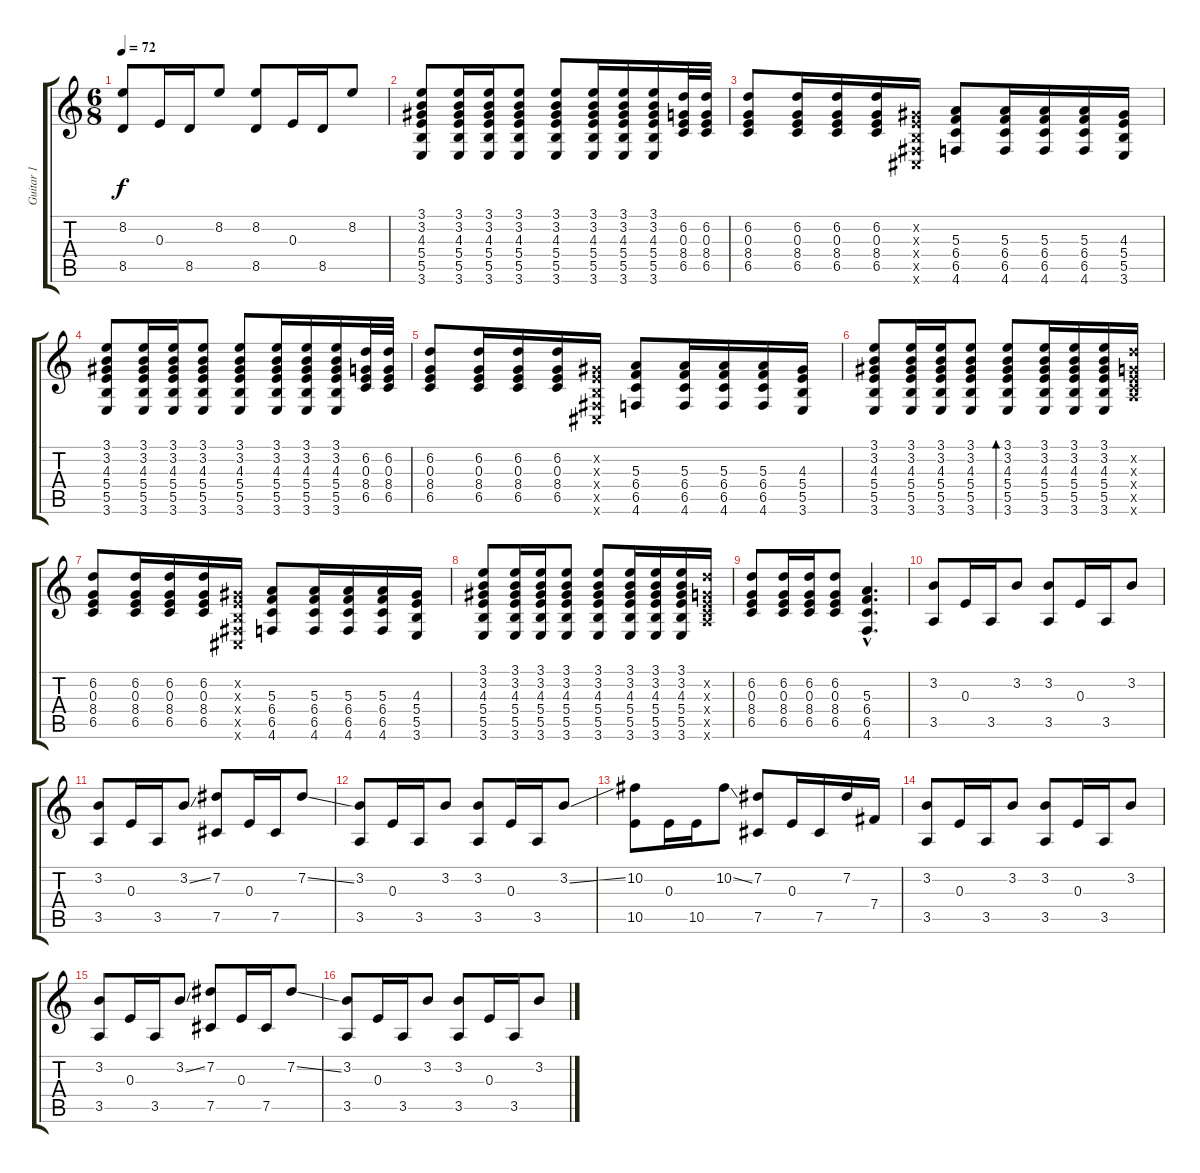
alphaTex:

\track ("Guitar 1" "Guitar 1") {instrument acousticguitarnylon}
\staff {score tabs}
\tuning (Db4 Ab3 E3 B2 Gb2 Db2) {hide}
\ts (6 8)
\tempo 72
\clef g2
\ks c
(8.2 8.5).8{dy f} 0.3.16 8.5.16 8.2.8 (8.2 8.5).8 0.3.16 8.5.16 8.2.8 |
(3.1 3.2 4.3 5.4 5.5 3.6).8 (3.1 3.2 4.3 5.4 5.5 3.6).16 (3.1 3.2 4.3 5.4 5.5 3.6).16 (3.1 3.2 4.3 5.4 5.5 3.6).8 (3.1 3.2 4.3 5.4 5.5 3.6).8 (3.1 3.2 4.3 5.4 5.5 3.6).16 (3.1 3.2 4.3 5.4 5.5 3.6).16 (3.1 3.2 4.3 5.4 5.5 3.6).16 (6.2 0.3 8.4 6.5).32 (6.2 0.3 8.4 6.5).32 |
(6.2 0.3 8.4 6.5).8 (6.2 0.3 8.4 6.5).16 (6.2 0.3 8.4 6.5).16 (6.2 0.3 8.4 6.5).16 (0.2{x} 0.3{x} 0.4{x} 0.5{x} 0.6{x}).16 (5.3 6.4 6.5 4.6).8 (5.3 6.4 6.5 4.6).16 (5.3 6.4 6.5 4.6).16 (5.3 6.4 6.5 4.6).16 (4.3 5.4 5.5 3.6).16 |
(3.1 3.2 4.3 5.4 5.5 3.6).8 (3.1 3.2 4.3 5.4 5.5 3.6).16 (3.1 3.2 4.3 5.4 5.5 3.6).16 (3.1 3.2 4.3 5.4 5.5 3.6).8 (3.1 3.2 4.3 5.4 5.5 3.6).8 (3.1 3.2 4.3 5.4 5.5 3.6).16 (3.1 3.2 4.3 5.4 5.5 3.6).16 (3.1 3.2 4.3 5.4 5.5 3.6).16 (6.2 0.3 8.4 6.5).32 (6.2 0.3 8.4 6.5).32 |
(6.2 0.3 8.4 6.5).8 (6.2 0.3 8.4 6.5).16 (6.2 0.3 8.4 6.5).16 (6.2 0.3 8.4 6.5).16 (0.2{x} 0.3{x} 0.4{x} 0.5{x} 0.6{x}).16 (5.3 6.4 6.5 4.6).8 (5.3 6.4 6.5 4.6).16 (5.3 6.4 6.5 4.6).16 (5.3 6.4 6.5 4.6).16 (4.3 5.4 5.5 3.6).16 |
(3.1 3.2 4.3 5.4 5.5 3.6).8 (3.1 3.2 4.3 5.4 5.5 3.6).16 (3.1 3.2 4.3 5.4 5.5 3.6).16 (3.1 3.2 4.3 5.4 5.5 3.6).8 (3.1 3.2 4.3 5.4 5.5 3.6).8{bd 60} (3.1 3.2 4.3 5.4 5.5 3.6).16 (3.1 3.2 4.3 5.4 5.5 3.6).16 (3.1 3.2 4.3 5.4 5.5 3.6).16 (6.2{x} 0.3{x} 8.4{x} 6.5{x} 8.6{x}).16 |
(6.2 0.3 8.4 6.5).8 (6.2 0.3 8.4 6.5).16 (6.2 0.3 8.4 6.5).16 (6.2 0.3 8.4 6.5).16 (0.2{x} 0.3{x} 0.4{x} 0.5{x} 0.6{x}).16 (5.3 6.4 6.5 4.6).8 (5.3 6.4 6.5 4.6).16 (5.3 6.4 6.5 4.6).16 (5.3 6.4 6.5 4.6).16 (4.3 5.4 5.5 3.6).16 |
(3.1 3.2 4.3 5.4 5.5 3.6).8 (3.1 3.2 4.3 5.4 5.5 3.6).16 (3.1 3.2 4.3 5.4 5.5 3.6).16 (3.1 3.2 4.3 5.4 5.5 3.6).8 (3.1 3.2 4.3 5.4 5.5 3.6).8 (3.1 3.2 4.3 5.4 5.5 3.6).16 (3.1 3.2 4.3 5.4 5.5 3.6).16 (3.1 3.2 4.3 5.4 5.5 3.6).16 (6.2{x} 0.3{x} 8.4{x} 6.5{x} 8.6{x}).16 |
(6.2 0.3 8.4 6.5).8 (6.2 0.3 8.4 6.5).16 (6.2 0.3 8.4 6.5).16 (6.2 0.3 8.4 6.5).8 (5.3{hac} 6.4{hac} 6.5{hac} 4.6{hac}).4{d} |
(3.2 3.5).8 0.3.16 3.5.16 3.2.8 (3.2 3.5).8 0.3.16 3.5.16 3.2.8 |
(3.2 3.5).8 0.3.16 3.5.16 3.2{ss}.8 (7.2 7.5).8 0.3.16 7.5.16 7.2{ss}.8 |
(3.2 3.5).8 0.3.16 3.5.16 3.2.8 (3.2 3.5).8 0.3.16 3.5.16 3.2{ss}.8 |
(10.2 10.5).8 0.3.16 10.5.16 10.2{ss}.8 (7.2 7.5).8 0.3.16 7.5.16 7.2.16 7.4.16 |
(3.2 3.5).8 0.3.16 3.5.16 3.2.8 (3.2 3.5).8 0.3.16 3.5.16 3.2.8 |
(3.2 3.5).8 0.3.16 3.5.16 3.2{ss}.8 (7.2 7.5).8 0.3.16 7.5.16 7.2{ss}.8 |
(3.2 3.5).8 0.3.16 3.5.16 3.2.8 (3.2 3.5).8 0.3.16 3.5.16 3.2{ss}.8
